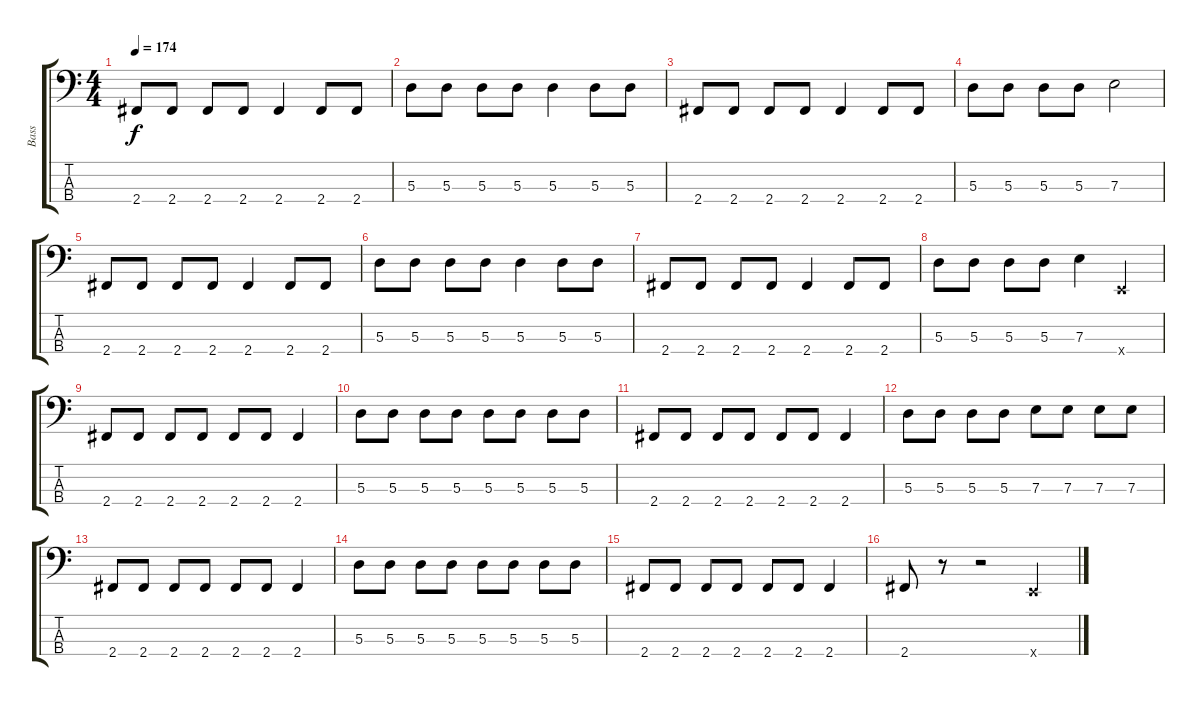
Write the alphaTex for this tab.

\track ("Bass" "Bass") {instrument electricbasspick}
\staff {score tabs}
\tuning (G2 D2 A1 E1) {hide}
\ts (4 4)
\tempo 174
\clef f4
\ks c
2.4.8{dy f} 2.4.8 2.4.8 2.4.8 2.4.4 2.4.8 2.4.8 |
5.3.8 5.3.8 5.3.8 5.3.8 5.3.4 5.3.8 5.3.8 |
2.4.8 2.4.8 2.4.8 2.4.8 2.4.4 2.4.8 2.4.8 |
5.3.8 5.3.8 5.3.8 5.3.8 7.3.2 |
2.4.8 2.4.8 2.4.8 2.4.8 2.4.4 2.4.8 2.4.8 |
5.3.8 5.3.8 5.3.8 5.3.8 5.3.4 5.3.8 5.3.8 |
2.4.8 2.4.8 2.4.8 2.4.8 2.4.4 2.4.8 2.4.8 |
5.3.8 5.3.8 5.3.8 5.3.8 7.3.4 0.4{x}.4 |
2.4.8 2.4.8 2.4.8 2.4.8 2.4.8 2.4.8 2.4.4 |
5.3.8 5.3.8 5.3.8 5.3.8 5.3.8 5.3.8 5.3.8 5.3.8 |
2.4.8 2.4.8 2.4.8 2.4.8 2.4.8 2.4.8 2.4.4 |
5.3.8 5.3.8 5.3.8 5.3.8 7.3.8 7.3.8 7.3.8 7.3.8 |
2.4.8 2.4.8 2.4.8 2.4.8 2.4.8 2.4.8 2.4.4 |
5.3.8 5.3.8 5.3.8 5.3.8 5.3.8 5.3.8 5.3.8 5.3.8 |
2.4.8 2.4.8 2.4.8 2.4.8 2.4.8 2.4.8 2.4.4 |
2.4.8 r.8 r.2 0.4{x}.4
